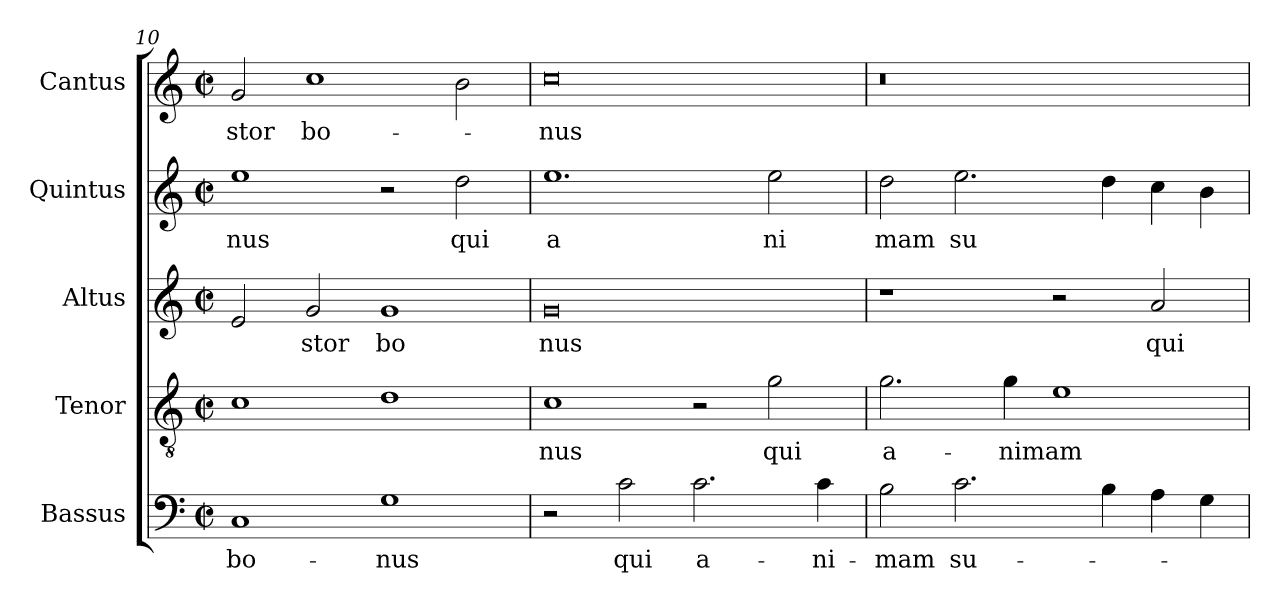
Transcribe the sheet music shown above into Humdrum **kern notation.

**kern	**text	**kern	**text	**kern	**text	**kern	**text	**kern	**text
*part5	*part5	*part4	*part4	*part3	*part3	*part2	*part2	*part1	*part1
*staff5	*staff5	*staff4	*staff4	*staff3	*staff3	*staff2	*staff2	*staff1	*staff1
*I"Bassus	*	*I"Tenor	*	*I"Altus	*	*I"Quintus	*	*I"Cantus	*
*clefF4	*	*clefGv2	*	*clefG2	*	*clefG2	*	*clefG2	*
*M2/2	*	*M2/2	*	*M2/2	*	*M2/2	*	*M2/2	*
*met(c|)	*	*met(c|)	*	*met(c|)	*	*met(c|)	*	*met(c|)	*
=10	=10	=10	=10	=10	=10	=10	=10	=10	=10
!	!LO:LY:b:cj	!	!	!	!	!	!LO:LY:b:cj	!	!LO:LY:b:cj
1C	bo-	1c	.	2e/	.	1ee	nus	2g/	-stor
!	!	!	!	!	!LO:LY:b:cj	!	!	!	!LO:LY:b:cj
.	.	.	.	2g/	stor	.	.	1cc	bo-
!	!LO:LY:b:cj	!	!	!	!LO:LY:b:cj	!	!	!	!
1G	-nus	1d	.	1g	bo	2r	.	.	.
!	!	!	!	!	!	!	!LO:LY:b:cj	!	!
.	.	.	.	.	.	2dd\	qui	2b\	.
=11	=11	=11	=11	=11	=11	=11	=11	=11	=11
!	!	!	!LO:LY:b:cj	!	!LO:LY:b:cj	!	!LO:LY:b:cj	!	!LO:LY:b:cj
2r	.	1c	nus	0g	nus	1.ee	a	0cc	-nus
!	!LO:LY:b:cj	!	!	!	!	!	!	!	!
2c\	qui	.	.	.	.	.	.	.	.
!	!LO:LY:b:cj	!	!	!	!	!	!	!	!
2.c\	a-	2r	.	.	.	.	.	.	.
!	!	!	!LO:LY:b:cj	!	!	!	!LO:LY:b:cj	!	!
.	.	2g\	qui	.	.	2ee\	ni	.	.
!	!LO:LY:b:cj	!	!	!	!	!	!	!	!
4c\	-ni-	.	.	.	.	.	.	.	.
!!LO:LB:g=z
=12	=12	=12	=12	=12	=12	=12	=12	=12	=12
!	!LO:LY:b:cj	!	!LO:LY:b:cj	!	!	!	!LO:LY:b:cj	!	!
2B\	-mam	2.g\	a-	1r	.	2dd\	mam	0r	.
!	!LO:LY:b:cj	!	!	!	!	!	!LO:LY:b:cj	!	!
2.c\	su-	.	.	.	.	2.ee\	su	.	.
!	!	!	!LO:LY:b	!	!	!	!	!	!
.	.	4g\	-nimam	.	.	.	.	.	.
.	.	1e	.	2r	.	.	.	.	.
4B\	.	.	.	.	.	4dd\	.	.	.
!	!	!	!	!	!LO:LY:b:cj	!	!	!	!
4A\	.	.	.	2a/	qui	4cc\	.	.	.
4G\	.	.	.	.	.	4b\	.	.	.
=	=	=	=	=	=	=	=	=	=
*-	*-	*-	*-	*-	*-	*-	*-	*-	*-
